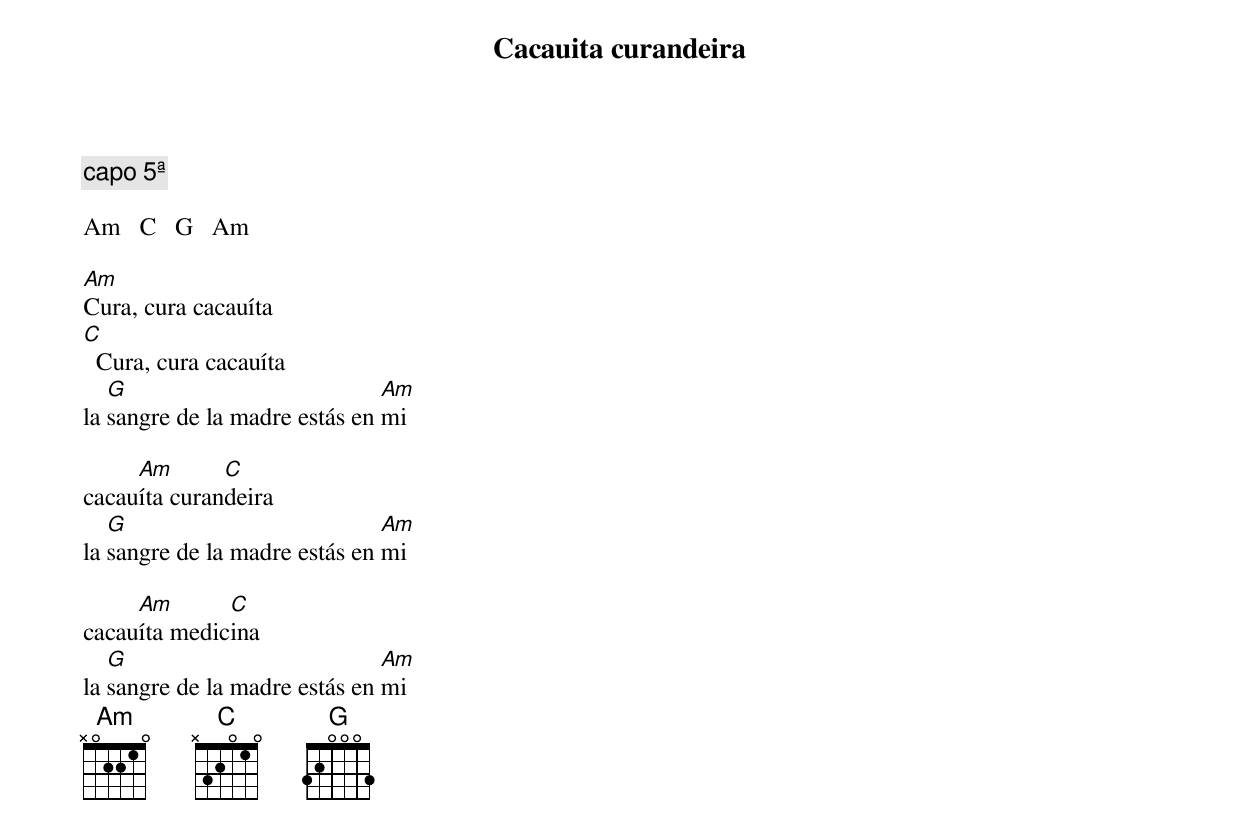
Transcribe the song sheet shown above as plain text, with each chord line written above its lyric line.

Cacauita curandeira

capo 5ª

Am   C   G   Am

Am
Cura, cura cacauíta
C
  Cura, cura cacauíta
   G                           Am
la sangre de la madre estás en mi

     Am       C
cacauíta curandeira
   G                           Am
la sangre de la madre estás en mi

     Am       C
cacauíta medicina
   G                           Am
la sangre de la madre estás en mi
